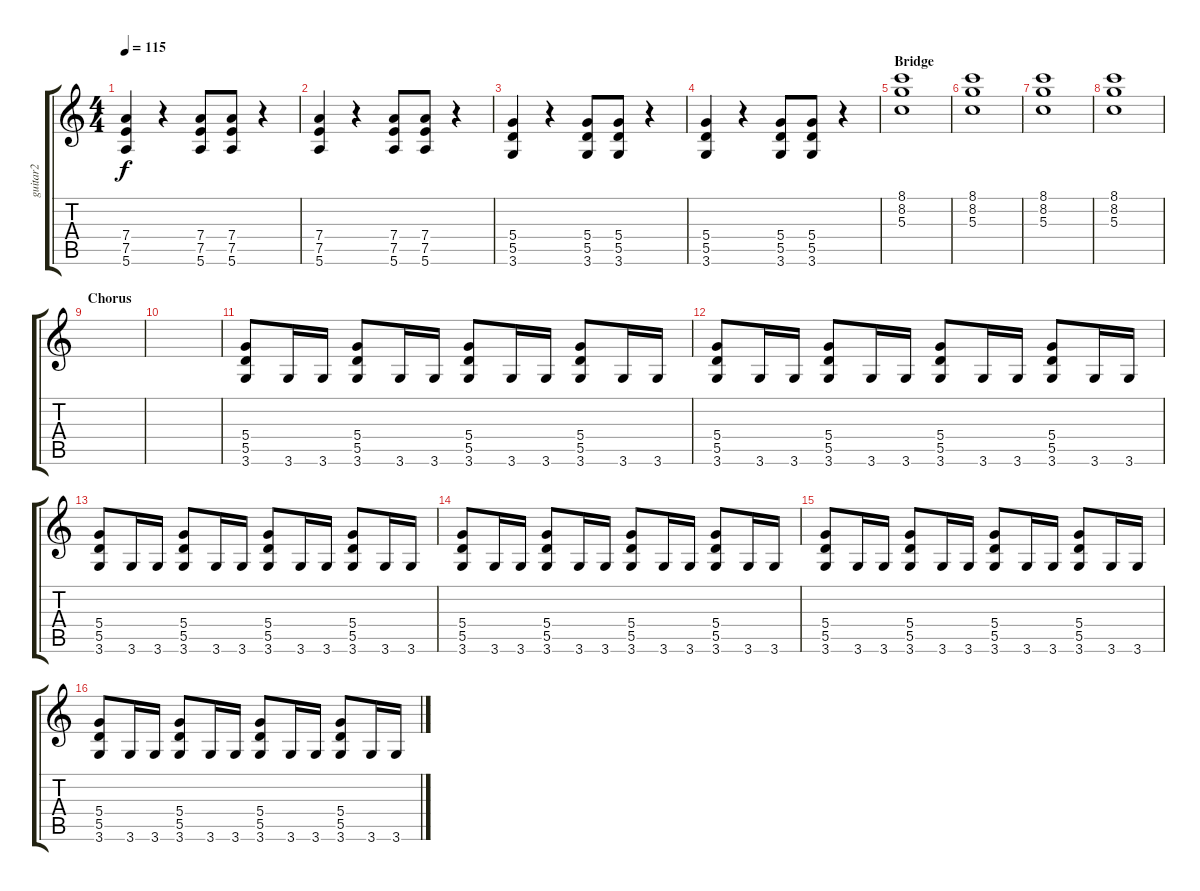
\track ("guitar2" "guitar2") {instrument overdrivenguitar}
\staff {score tabs}
\tuning (E4 B3 G3 D3 A2 E2) {hide}
\ts (4 4)
\tempo 115
\clef g2
\ks c
(7.4 7.5 5.6).4{dy f} r.4 (7.4 7.5 5.6).8 (7.4 7.5 5.6).8 r.4 |
(7.4 7.5 5.6).4 r.4 (7.4 7.5 5.6).8 (7.4 7.5 5.6).8 r.4 |
(5.4 5.5 3.6).4 r.4 (5.4 5.5 3.6).8 (5.4 5.5 3.6).8 r.4 |
(5.4 5.5 3.6).4 r.4 (5.4 5.5 3.6).8 (5.4 5.5 3.6).8 r.4 |
\section ("" "Bridge")
(8.1 8.2 5.3).1 |
(8.1 8.2 5.3).1 |
(8.1 8.2 5.3).1 |
(8.1 8.2 5.3).1 |
\section ("" "Chorus")
|
|
(5.4 5.5 3.6).8 3.6.16 3.6.16 (5.4 5.5 3.6).8 3.6.16 3.6.16 (5.4 5.5 3.6).8 3.6.16 3.6.16 (5.4 5.5 3.6).8 3.6.16 3.6.16 |
(5.4 5.5 3.6).8 3.6.16 3.6.16 (5.4 5.5 3.6).8 3.6.16 3.6.16 (5.4 5.5 3.6).8 3.6.16 3.6.16 (5.4 5.5 3.6).8 3.6.16 3.6.16 |
(5.4 5.5 3.6).8 3.6.16 3.6.16 (5.4 5.5 3.6).8 3.6.16 3.6.16 (5.4 5.5 3.6).8 3.6.16 3.6.16 (5.4 5.5 3.6).8 3.6.16 3.6.16 |
(5.4 5.5 3.6).8 3.6.16 3.6.16 (5.4 5.5 3.6).8 3.6.16 3.6.16 (5.4 5.5 3.6).8 3.6.16 3.6.16 (5.4 5.5 3.6).8 3.6.16 3.6.16 |
(5.4 5.5 3.6).8 3.6.16 3.6.16 (5.4 5.5 3.6).8 3.6.16 3.6.16 (5.4 5.5 3.6).8 3.6.16 3.6.16 (5.4 5.5 3.6).8 3.6.16 3.6.16 |
(5.4 5.5 3.6).8 3.6.16 3.6.16 (5.4 5.5 3.6).8 3.6.16 3.6.16 (5.4 5.5 3.6).8 3.6.16 3.6.16 (5.4 5.5 3.6).8 3.6.16 3.6.16
